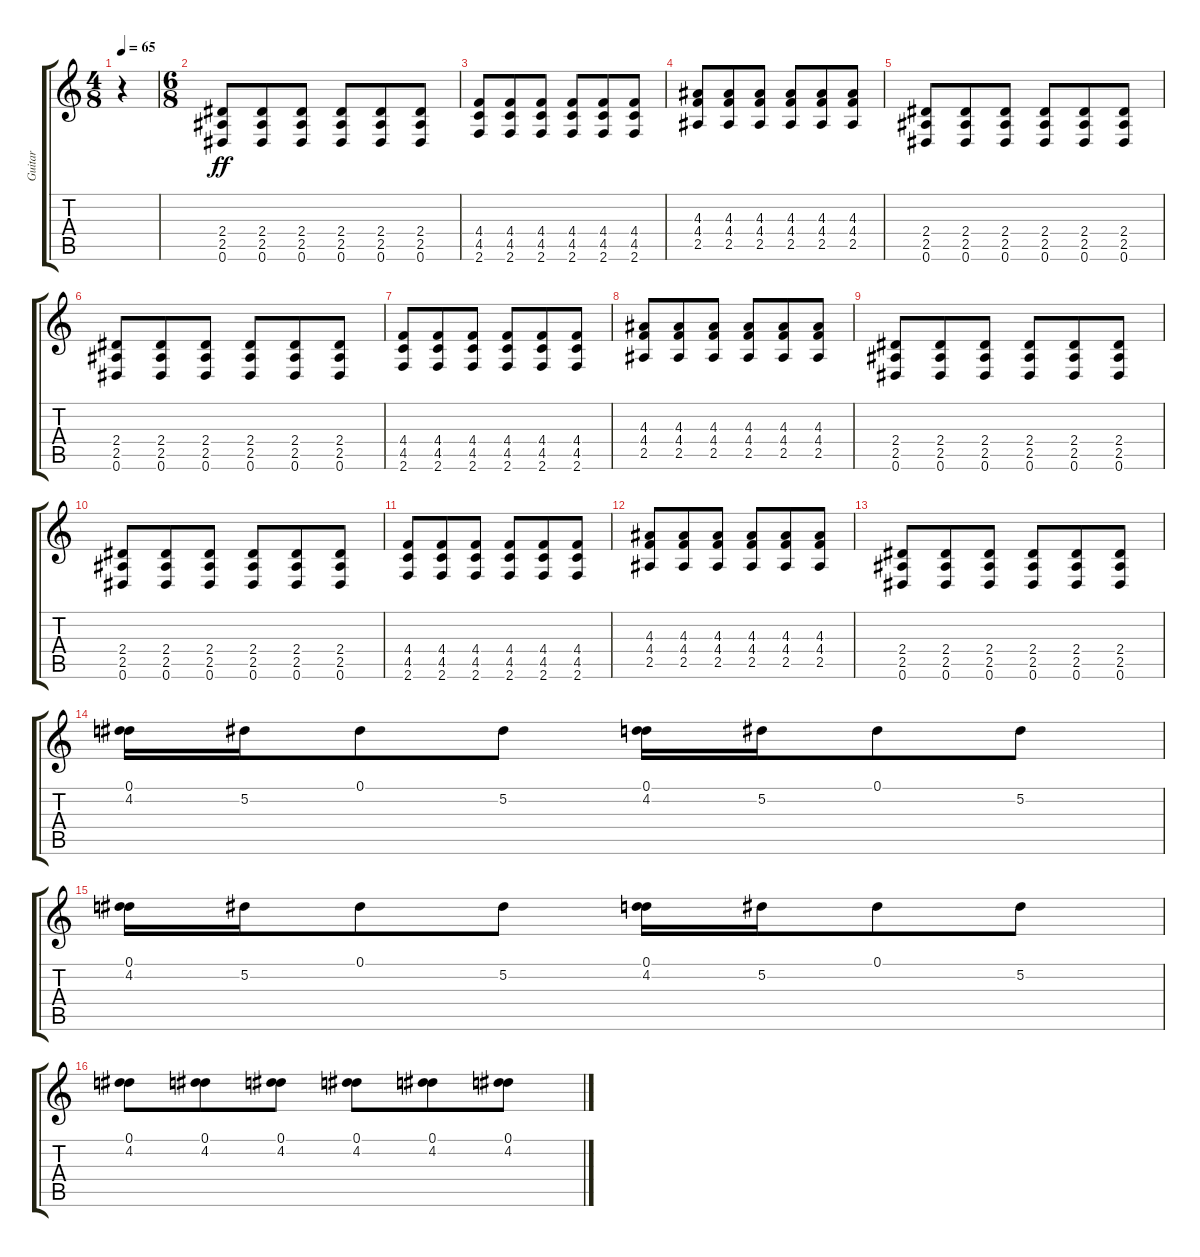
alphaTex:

\track ("Guitar" "Guitar") {instrument overdrivenguitar}
\staff {score tabs}
\tuning (Eb4 Bb3 Gb3 Db3 Ab2 Eb2) {hide}
\ts (4 8)
\tempo 65
\clef g2
\ks c
r.4{dy ff instrument overdrivenguitar} |
\ts (6 8)
(2.4 2.5 0.6).8 (2.4 2.5 0.6).8 (2.4 2.5 0.6).8 (2.4 2.5 0.6).8 (2.4 2.5 0.6).8 (2.4 2.5 0.6).8 |
(4.4 4.5 2.6).8 (4.4 4.5 2.6).8 (4.4 4.5 2.6).8 (4.4 4.5 2.6).8 (4.4 4.5 2.6).8 (4.4 4.5 2.6).8 |
(4.3 4.4 2.5).8 (4.3 4.4 2.5).8 (4.3 4.4 2.5).8 (4.3 4.4 2.5).8 (4.3 4.4 2.5).8 (4.3 4.4 2.5).8 |
(2.4 2.5 0.6).8 (2.4 2.5 0.6).8 (2.4 2.5 0.6).8 (2.4 2.5 0.6).8 (2.4 2.5 0.6).8 (2.4 2.5 0.6).8 |
(2.4 2.5 0.6).8 (2.4 2.5 0.6).8 (2.4 2.5 0.6).8 (2.4 2.5 0.6).8 (2.4 2.5 0.6).8 (2.4 2.5 0.6).8 |
(4.4 4.5 2.6).8 (4.4 4.5 2.6).8 (4.4 4.5 2.6).8 (4.4 4.5 2.6).8 (4.4 4.5 2.6).8 (4.4 4.5 2.6).8 |
(4.3 4.4 2.5).8 (4.3 4.4 2.5).8 (4.3 4.4 2.5).8 (4.3 4.4 2.5).8 (4.3 4.4 2.5).8 (4.3 4.4 2.5).8 |
(2.4 2.5 0.6).8 (2.4 2.5 0.6).8 (2.4 2.5 0.6).8 (2.4 2.5 0.6).8 (2.4 2.5 0.6).8 (2.4 2.5 0.6).8 |
(2.4 2.5 0.6).8 (2.4 2.5 0.6).8 (2.4 2.5 0.6).8 (2.4 2.5 0.6).8 (2.4 2.5 0.6).8 (2.4 2.5 0.6).8 |
(4.4 4.5 2.6).8 (4.4 4.5 2.6).8 (4.4 4.5 2.6).8 (4.4 4.5 2.6).8 (4.4 4.5 2.6).8 (4.4 4.5 2.6).8 |
(4.3 4.4 2.5).8 (4.3 4.4 2.5).8 (4.3 4.4 2.5).8 (4.3 4.4 2.5).8 (4.3 4.4 2.5).8 (4.3 4.4 2.5).8 |
(2.4 2.5 0.6).8 (2.4 2.5 0.6).8 (2.4 2.5 0.6).8 (2.4 2.5 0.6).8 (2.4 2.5 0.6).8 (2.4 2.5 0.6).8 |
(0.1 4.2).16 5.2.16 0.1.8 5.2.8 (0.1 4.2).16 5.2.16 0.1.8 5.2.8 |
(0.1 4.2).16 5.2.16 0.1.8 5.2.8 (0.1 4.2).16 5.2.16 0.1.8 5.2.8 |
(0.1 4.2).8 (0.1 4.2).8 (0.1 4.2).8 (0.1 4.2).8 (0.1 4.2).8 (0.1 4.2).8
